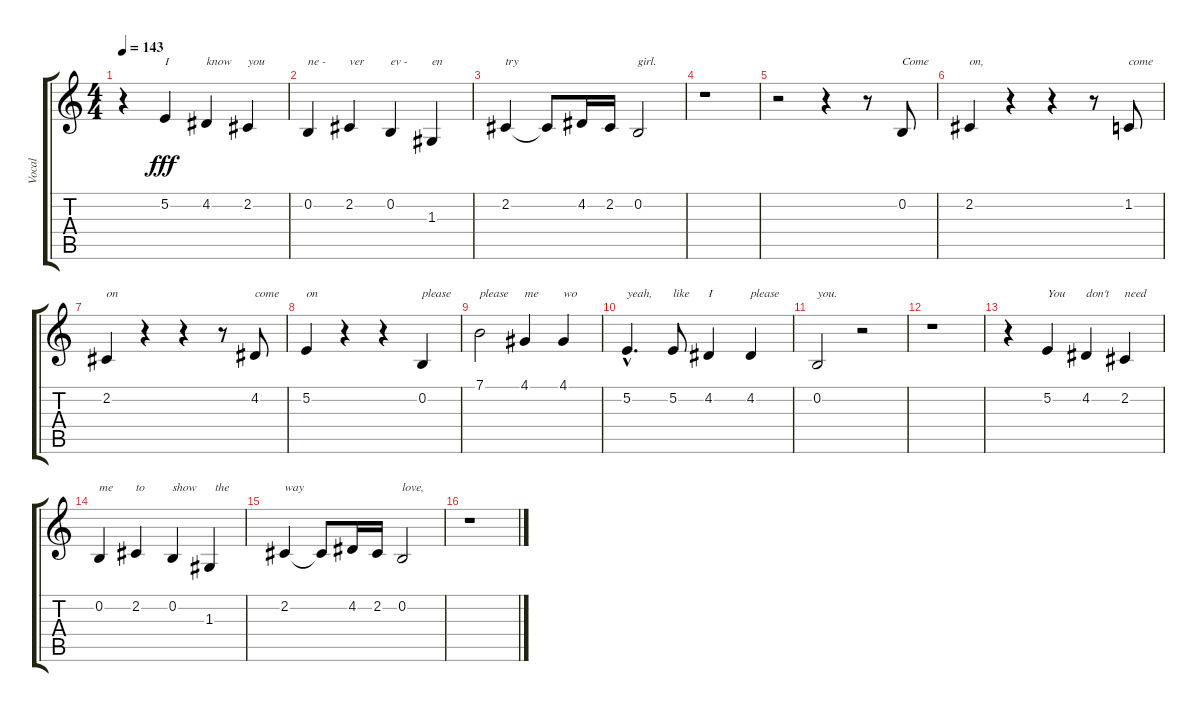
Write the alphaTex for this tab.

\track ("Vocal" "Vocal") {instrument altosax}
\staff {score tabs}
\tuning (E4 B3 G3 D3 A2 E2) {hide}
\ts (4 4)
\tempo 143
\clef g2
\ks c
r.4{dy fff} 5.2.4{txt "I"} 4.2.4{txt "know"} 2.2.4{txt "you"} |
0.2.4{txt "ne -"} 2.2.4{txt "ver"} 0.2.4{txt "ev -"} 1.3.4{txt "en"} |
2.2.4{txt "try"} 2.2{t}.8 4.2.16 2.2.16 0.2.2{txt "girl."} |
r.1 |
r.2 r.4 r.8 0.2.8{txt "Come"} |
2.2.4{txt "on,"} r.4 r.4 r.8 1.2.8{txt "come"} |
2.2.4{txt "on"} r.4 r.4 r.8 4.2.8{txt "come"} |
5.2.4{txt "on"} r.4 r.4 0.2.4{txt "please"} |
7.1.2{txt "please"} 4.1.4{txt "me"} 4.1.4{txt "wo"} |
5.2{hac}.4{d txt "yeah,"} 5.2.8{txt "like"} 4.2.4{txt "I"} 4.2.4{txt "please"} |
0.2.2{txt "you."} r.2 |
r.1 |
r.4 5.2.4{txt "You"} 4.2.4{txt "don't"} 2.2.4{txt "need"} |
0.2.4{txt "me"} 2.2.4{txt "to"} 0.2.4{txt "show"} 1.3.4{txt "  the"} |
2.2.4{txt "way"} 2.2{t}.8 4.2.16 2.2.16 0.2.2{txt "love,"} |
r.1
